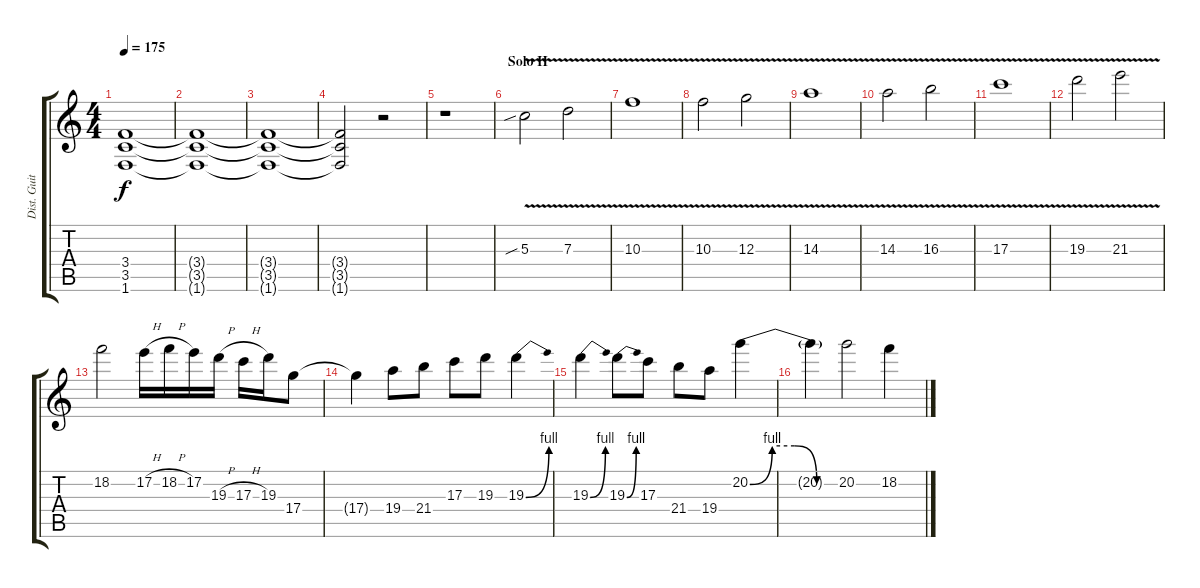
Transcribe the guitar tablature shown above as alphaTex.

\track ("Dist. Guitar I" "Dist. Guit") {instrument distortionguitar}
\staff {score tabs}
\tuning (E4 B3 G3 D3 A2 E2) {hide}
\ts (4 4)
\tempo 175
\clef g2
\ks c
(3.4 3.5 1.6).1{dy f} |
(3.4{t} 3.5{t} 1.6{t}).1 |
(3.4{t} 3.5{t} 1.6{t}).1 |
(3.4{t} 3.5{t} 1.6{t}).2 r.2 |
r.1 |
\section ("" "Solo II")
5.3{v sib}.2 7.3{v}.2 |
10.3{v}.1 |
10.3{v}.2 12.3{v}.2 |
14.3{v}.1 |
14.3{v}.2 16.3{v}.2 |
17.3{v}.1 |
19.3{v}.2 21.3{v}.2 |
18.2.2 17.2{h}.16 18.2{h}.16 17.2.16 19.3{h}.16 17.3{h}.16 19.3.16 17.4.8 |
17.4{t}.4 19.4.8 21.4.8 17.3.8 19.3.8 19.3{be (bend 0 0 60 4)}.4 |
19.3{be (bend 0 0 60 4)}.4 19.3{be (bend 0 0 60 4)}.8 17.3.8 21.4.8 19.4.8 20.2{be (custom 0 0 15 4 30 4 45 0 60 0)}.4 |
20.2{t}.4 20.2.2 18.2.4
